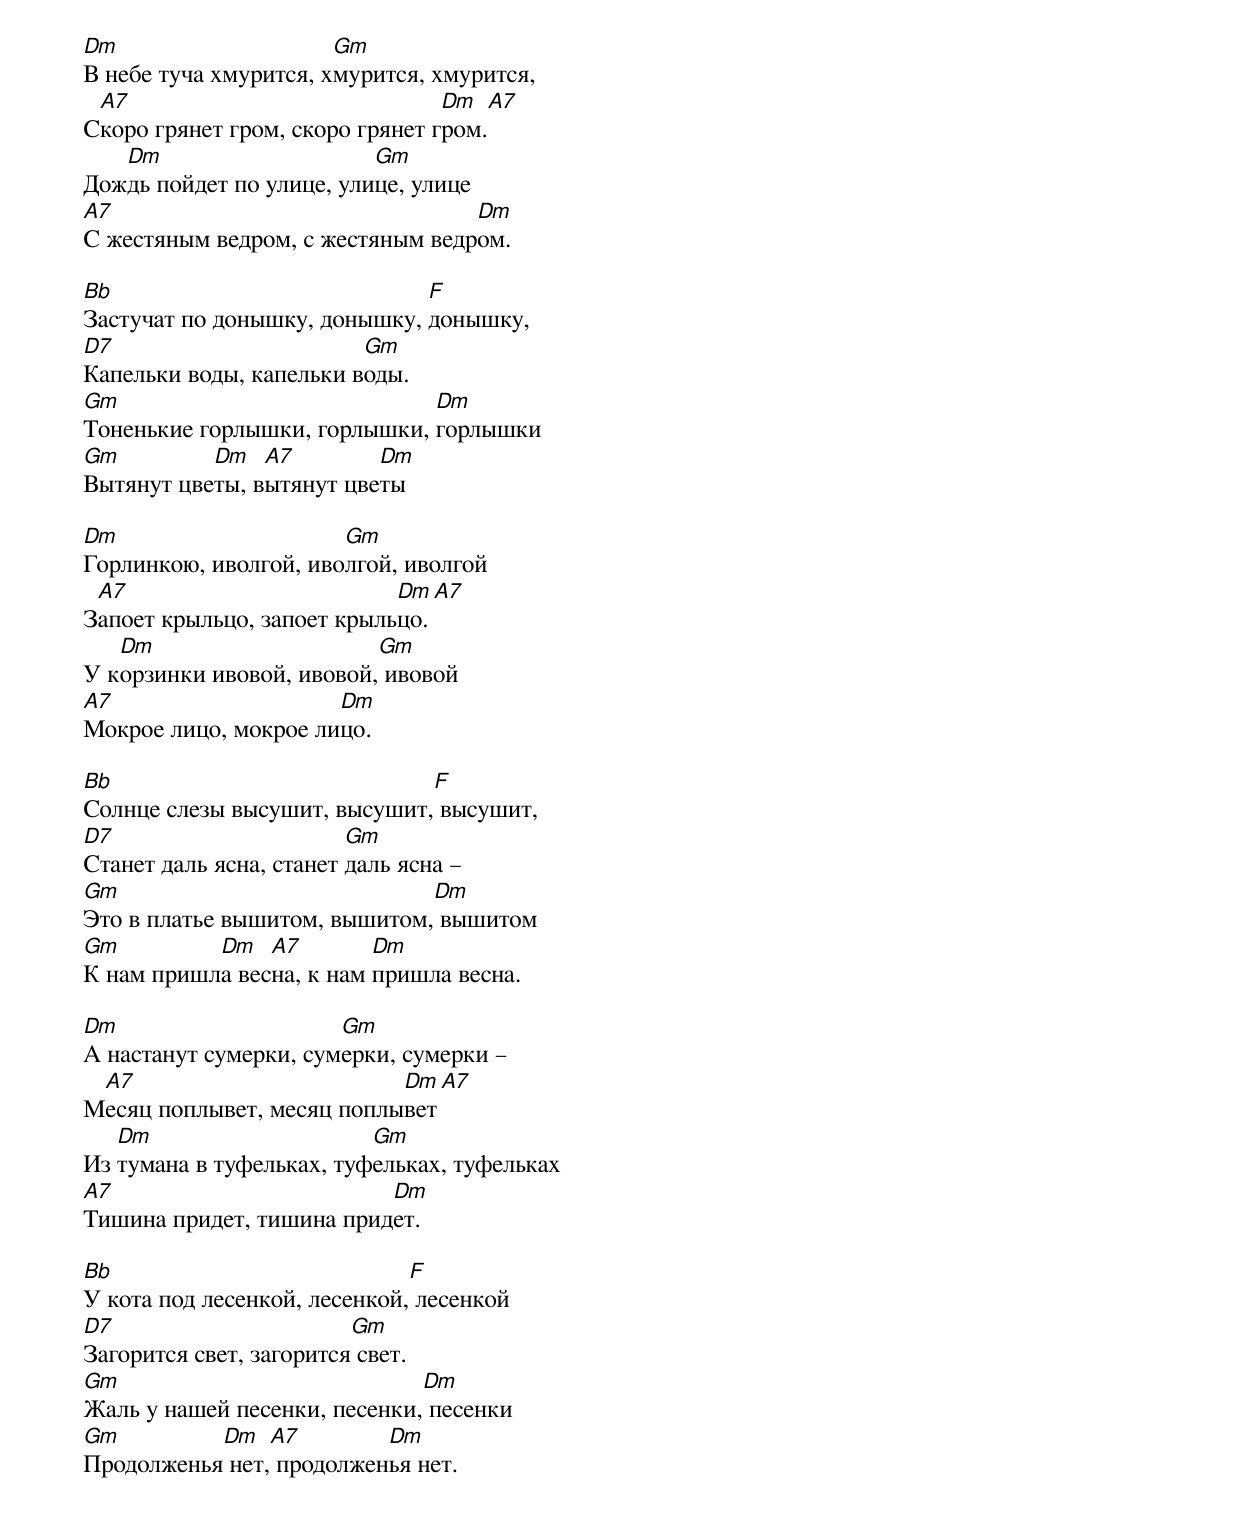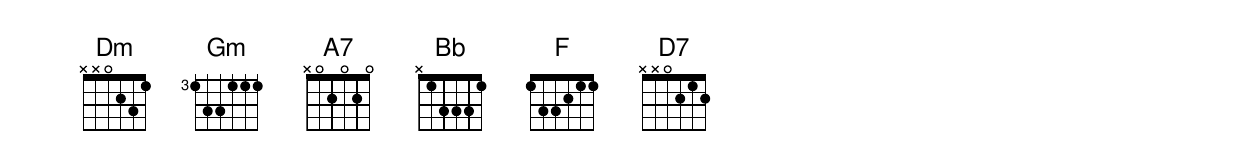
Dm                     Gm
В небе туча хмурится, хмурится, хмурится,
 A7                              Dm  A7
Скоро грянет гром, скоро грянет гром.
   Dm                     Gm
Дождь пойдет по улице, улице, улице
A7                                Dm
С жестяным ведром, с жестяным ведром.

Bb                            F
Застучат по донышку, донышку, донышку,
D7                       Gm
Капельки воды, капельки воды.
Gm                            Dm
Тоненькие горлышки, горлышки, горлышки
Gm         Dm   A7        Dm
Вытянут цветы, вытянут цветы

Dm                     Gm
Горлинкою, иволгой, иволгой, иволгой
 A7                         Dm A7
Запоет крыльцо, запоет крыльцо.
   Dm                     Gm
У корзинки ивовой, ивовой, ивовой
A7                    Dm
Мокрое лицо, мокрое лицо.

Bb                            F
Солнце слезы высушит, высушит, высушит,
D7                       Gm
Станет даль ясна, станет даль ясна –
Gm                            Dm
Это в платье вышитом, вышитом, вышитом
Gm         Dm   A7        Dm
К нам пришла весна, к нам пришла весна.

Dm                     Gm
А настанут сумерки, сумерки, сумерки –
 A7                        Dm A7
Месяц поплывет, месяц поплывет
   Dm                     Gm
Из тумана в туфельках, туфельках, туфельках
A7                        Dm
Тишина придет, тишина придет.

Bb                            F
У кота под лесенкой, лесенкой, лесенкой
D7                       Gm
Загорится свет, загорится свет.
Gm                            Dm
Жаль у нашей песенки, песенки, песенки
Gm         Dm   A7        Dm
Продолженья нет, продолженья нет.
